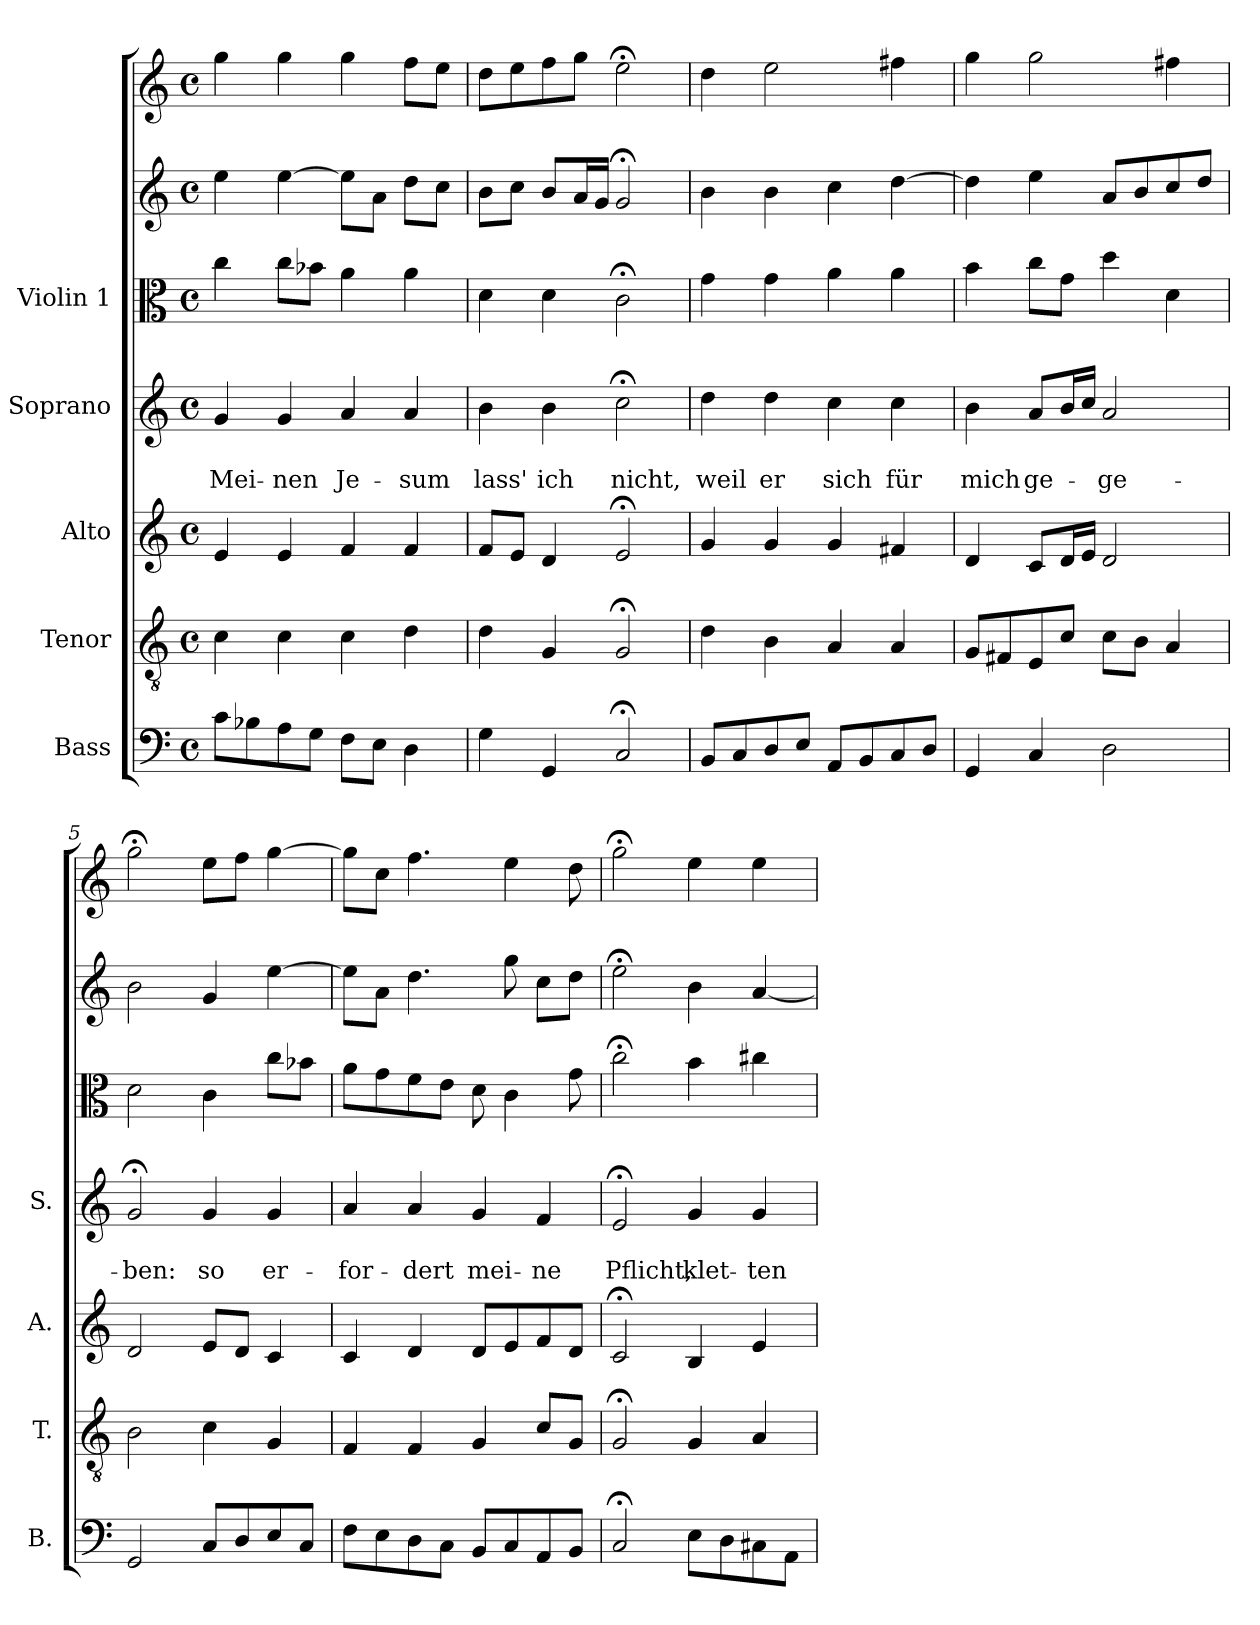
**kern	**kern	**kern	**kern	**text	**text	**kern	**kern	**kern
*part5	*part4	*part3	*part2	*part2	*part2	*part1	*part1	*part1
*staff7	*staff6	*staff5	*staff4	*staff4	*staff4	*staff3	*staff2	*staff1
*I"Bass	*I"Tenor	*I"Alto	*I"Soprano	*	*	*I"Violin 1	*	*
*I'B.	*I'T.	*I'A.	*I'S.	*	*	*	*	*
*clefF4	*clefGv2	*clefG2	*clefG2	*	*	*clefC3	*clefG2	*clefG2
*k[]	*k[]	*k[]	*k[]	*	*	*k[]	*k[]	*k[]
*	*	*	*	*	*	*	*	*C:
*M4/4	*M4/4	*M4/4	*M4/4	*	*	*M4/4	*M4/4	*M4/4
*met(c)	*met(c)	*met(c)	*met(c)	*	*	*met(c)	*met(c)	*met(c)
=1	=1	=1	=1	=1	=1	=1	=1	=1
8c\L	4c\	4e/	4g/	.	Mei-	4cc\	4ee\	4gg\
8B-X\	.	.	.	.	.	.	.	.
8A\	4c\	4e/	4g/	.	-nen	8cc\L	[4ee\	4gg\
8G\J	.	.	.	.	.	8b-X\J	.	.
8F\L	4c\	4f/	4a/	.	Je-	4a\	8ee\L]	4gg\
8E\J	.	.	.	.	.	.	8a\J	.
4D\	4d\	4f/	4a/	.	-sum	4a\	8dd\L	8ff\L
.	.	.	.	.	.	.	8cc\J	8ee\J
=2	=2	=2	=2	=2	=2	=2	=2	=2
4G\	4d\	8f/L	4b\	.	lass'	4d\	8b\L	8dd\L
.	.	8e/J	.	.	.	.	8cc\J	8ee\
4GG/	4G/	4d/	4b\	.	ich	4d\	8b/L	8ff\
.	.	.	.	.	.	.	16a/L	8gg\J
.	.	.	.	.	.	.	16g/JJ	.
2C;</	2G;</	2e;</	2cc;<\	.	nicht,	2c;<\	2g;</	2ee;<\
=3	=3	=3	=3	=3	=3	=3	=3	=3
8BB/L	4d\	4g/	4dd\	.	weil	4g\	4b\	4dd\
8C/	.	.	.	.	.	.	.	.
8D/	4B\	4g/	4dd\	.	er	4g\	4b\	2ee\
8E/J	.	.	.	.	.	.	.	.
8AA/L	4A/	4g/	4cc\	.	sich	4a\	4cc\	.
8BB/	.	.	.	.	.	.	.	.
8C/	4A/	4f#X/	4cc\	.	für	4a\	[4dd\	4ff#X\
8D/J	.	.	.	.	.	.	.	.
=4	=4	=4	=4	=4	=4	=4	=4	=4
4GG/	8G/L	4d/	4b\	.	mich	4b\	4dd\]	4gg\
.	8F#X/	.	.	.	.	.	.	.
4C/	8E/	8c/L	8a/L	.	ge-	8cc\L	4ee\	2gg\
.	8c/J	16d/L	16b/L	.	.	8g\J	.	.
.	.	16e/JJ	16cc/JJ	.	.	.	.	.
2D\	8c\L	2d/	2a/	.	-ge-	4dd\	8a/L	.
.	8B\J	.	.	.	.	.	8b/	.
.	4A/	.	.	.	.	4d\	8cc/	4ff#X\
.	.	.	.	.	.	.	8dd/J	.
!!LO:PB:g=z
=5	=5	=5	=5	=5	=5	=5	=5	=5
2GG/	2B\	2d/	2g;</	.	-ben:	2d\	2b\	2gg;<\
8C/L	4c\	8e/L	4g/	.	so	4c\	4g/	8ee\L
8D/	.	8d/J	.	.	.	.	.	8ff\J
8E/	4G/	4c/	4g/	.	er-	8cc\L	[4ee\	[4gg\
8C/J	.	.	.	.	.	8b-X\J	.	.
=6	=6	=6	=6	=6	=6	=6	=6	=6
8F\L	4F/	4c/	4a/	.	-for-	8a\L	8ee\L]	8gg\L]
8E\	.	.	.	.	.	8g\	8a\J	8cc\J
8D\	4F/	4d/	4a/	.	-dert	8f\	4.dd\	4.ff\
8C\J	.	.	.	.	.	8e\J	.	.
8BB/L	4G/	8d/L	4g/	.	mei-	8d\	.	.
8C/	.	8e/	.	.	.	4c\	8gg\	4ee\
8AA/	8c/L	8f/	4f/	.	-ne	.	8cc\L	.
8BB/J	8G/J	8d/J	.	.	.	8g\	8dd\J	8dd\
=7	=7	=7	=7	=7	=7	=7	=7	=7
2C;</	2G;</	2c;</	2e;</	.	Pflicht,	2cc;<\	2ee;<\	2gg;<\
8E\L	4G/	4B/	4g/	.	klet-	4b\	4b\	4ee\
8D\	.	.	.	.	.	.	.	.
8C#X\	4A/	4e/	4g/	.	-ten-	4cc#X\	[4a/	4ee\
8AA\J	.	.	.	.	.	.	.	.
=	=	=	=	=	=	=	=	=
*-	*-	*-	*-	*-	*-	*-	*-	*-
